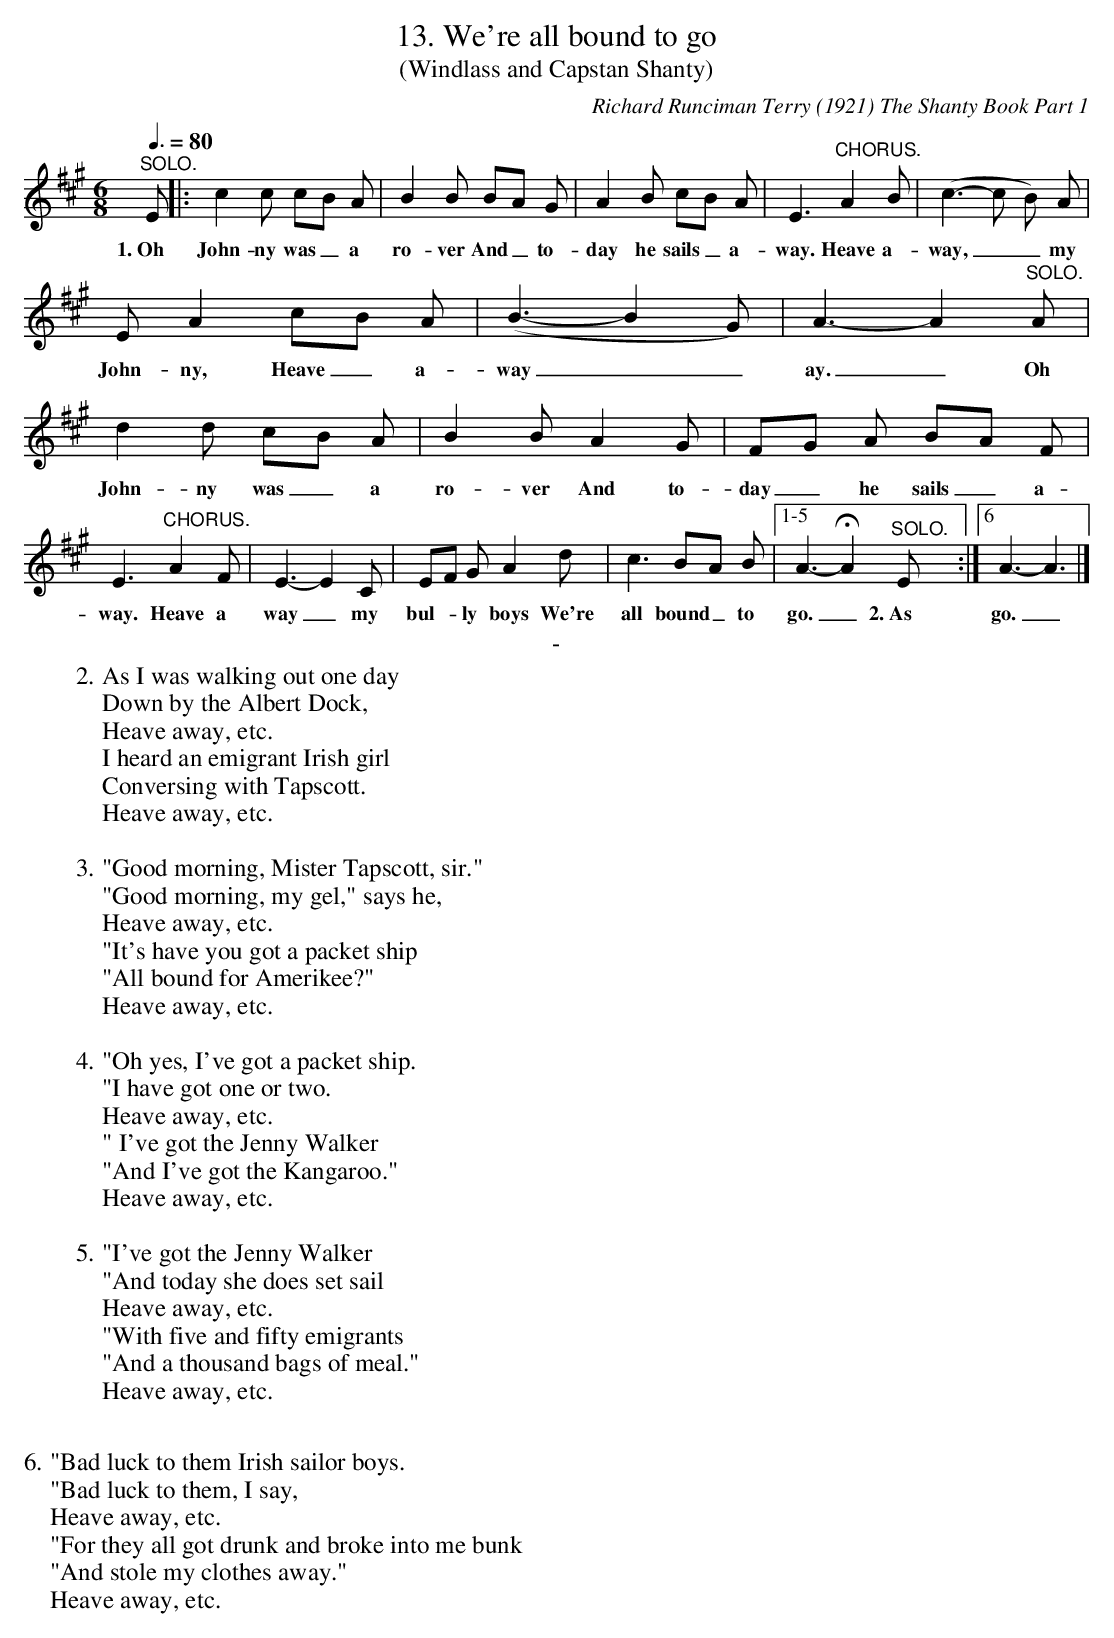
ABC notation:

X:1
T:13. We're all bound to go
T:(Windlass and Capstan Shanty)
C:Richard Runciman Terry (1921) The Shanty Book Part 1
L:1/8
Q:3/8=80
M:6/8
K:A
"^SOLO." E |: c2 c cB A | B2 B BA G | A2 B cB A | E3"^CHORUS." A2 B | (c3-c B) A |$
w: 1.~Oh | John-ny was_ a | ro- ver And_ to- | day he sails_ a- | way. Heave a- | way, __ my |
E A2 cB A | (B3-B2 G) | A3-A2 "^SOLO." A | d2 d cB A | B2 B A2 G | FG A BA F |$
w: John-ny, Heave_ a- | way__ | ay._ Oh | John- ny was_ a | ro- ver And to- | day_ he sails_ a- |
E3"^CHORUS." A2 F | E3-E2 C | EF G A2 d | c3 BA B |1-5 A3- HA2"^SOLO." E :|6 A3- A3 |]
w: way. Heave a | way_ my | bul-* ly boys We're | all bound_ to| go._ 2.~As | go._|
T: -
W: 2. As I was walking out one day
W: Down by the Albert Dock,
W: Heave away, etc.
W: I heard an emigrant Irish girl
W: Conversing with Tapscott.
W: Heave away, etc.
W:
W: 3. "Good morning, Mister Tapscott, sir."
W: "Good morning, my gel," says he,
W: Heave away, etc.
W: "It's have you got a packet ship
W: "All bound for Amerikee?"
W: Heave away, etc.
W:
W: 4. "Oh yes, I've got a packet ship.
W:"I have got one or two.
W: Heave away, etc.
W: " I've got the Jenny Walker
W: "And I've got the Kangaroo."
W: Heave away, etc.
W:
W: 5. "I've got the Jenny Walker
W: "And today she does set sail
W: Heave away, etc.
W: "With five and fifty emigrants
W: "And a thousand bags of meal."
W: Heave away, etc.
W:
W: 6. "Bad luck to them Irish sailor boys.
W: "Bad luck to them, I say,
W: Heave away, etc.
W: "For they all got drunk and broke into me bunk
W: "And stole my clothes away."
W: Heave away, etc.
